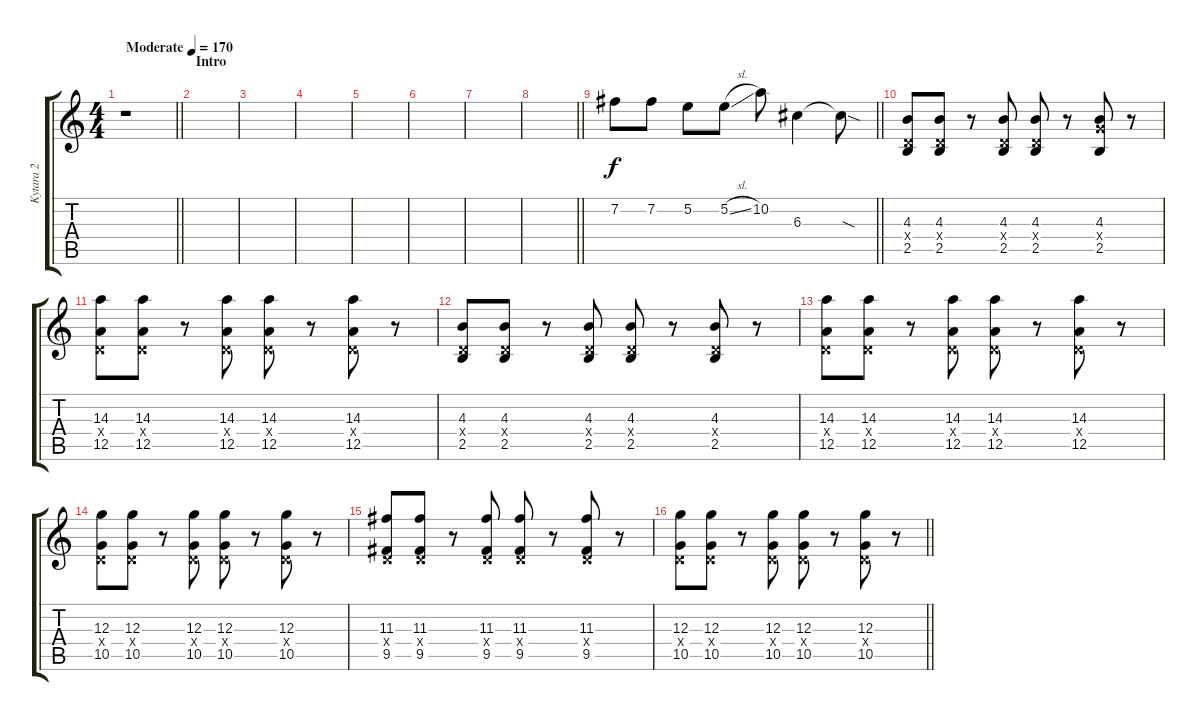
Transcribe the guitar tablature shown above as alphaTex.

\track ("Kytara 2" "Kytara 2") {instrument overdrivenguitar}
\staff {score tabs}
\tuning (E4 B3 G3 D3 A2 D2) {hide}
\ts (4 4)
\tempo (170 "Moderate")
\clef g2
\barLineRight lightlight
\ks c
r.1{dy f instrument overdrivenguitar} |
\section ("" "Intro")
|
|
|
|
|
|
\barLineRight lightlight
|
\barLineRight lightlight
7.2.8 7.2.8 5.2.8 5.2{sl}.8 10.2.8 6.3.4 6.3{sod t}.8 |
\section ("" "")
(4.3 0.4{x} 2.5).8 (4.3 0.4{x} 2.5).8 r.8 (4.3 0.4{x} 2.5).8 (4.3 0.4{x} 2.5).8 r.8 (4.3 5.4{x} 2.5).8 r.8 |
(14.3 0.4{x} 12.5).8 (14.3 0.4{x} 12.5).8 r.8 (14.3 0.4{x} 12.5).8 (14.3 0.4{x} 12.5).8 r.8 (14.3 0.4{x} 12.5).8 r.8 |
(4.3 0.4{x} 2.5).8 (4.3 0.4{x} 2.5).8 r.8 (4.3 0.4{x} 2.5).8 (4.3 0.4{x} 2.5).8 r.8 (4.3 0.4{x} 2.5).8 r.8 |
(14.3 0.4{x} 12.5).8 (14.3 0.4{x} 12.5).8 r.8 (14.3 0.4{x} 12.5).8 (14.3 0.4{x} 12.5).8 r.8 (14.3 0.4{x} 12.5).8 r.8 |
(12.3 0.4{x} 10.5).8 (12.3 0.4{x} 10.5).8 r.8 (12.3 0.4{x} 10.5).8 (12.3 0.4{x} 10.5).8 r.8 (12.3 0.4{x} 10.5).8 r.8 |
(11.3 0.4{x} 9.5).8 (11.3 0.4{x} 9.5).8 r.8 (11.3 0.4{x} 9.5).8 (11.3 0.4{x} 9.5).8 r.8 (11.3 0.4{x} 9.5).8 r.8 |
\barLineRight lightlight
(12.3 0.4{x} 10.5).8 (12.3 0.4{x} 10.5).8 r.8 (12.3 0.4{x} 10.5).8 (12.3 0.4{x} 10.5).8 r.8 (12.3 0.4{x} 10.5).8 r.8
